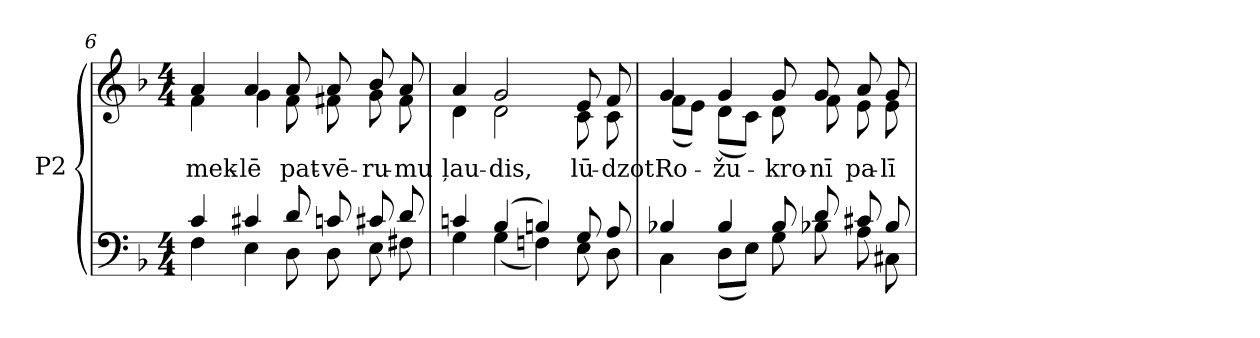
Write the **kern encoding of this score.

**kern	**kern	**text
*part2	*part1	*part1
*staff2	*staff1	*staff1
*I"P2	*	*
*clefF4	*clefG2	*
*k[b-]	*k[b-]	*
*F:	*F:	*
*M4/4	*M4/4	*
=6	=6	=6
*^	*	*
!	!	!	!LO:LY:b:color=#000000
*	*	*^	*
4ci/	4Fi\	4ai/	4fi\	mek-
!	!	!	!	!LO:LY:b:color=#000000
4c#Xi/	4Ei\	4ai/	4gi\	-lē
!	!	!	!	!LO:LY:b:color=#000000
8di/	8Di\	8ai/	8fi\	pat-
!	!	!	!	!LO:LY:b:color=#000000
8cni/	8Di\	8ai/	8f#Xi\	-vē-
!	!	!	!	!LO:LY:b:color=#000000
8c#Xi/	8Ei\	8b-i/	8gi\	-ru-
!	!	!	!	!LO:LY:b:color=#000000
8di/	8F#Xi\	8ai/	8f#i\	-mu
=7	=7	=7	=7	=7
!	!	!	!	!LO:LY:b:color=#000000
4cni/	4Gi\	4ai/	4di\	ļau-
!	!	!	!	!LO:LY:b:color=#000000
(4B-i/	(4Gi\	2gi/	2di\	-dis,
4Bni/)	4Fni\)	.	.	.
!	!	!	!	!LO:LY:b:color=#000000
8Gi/	8Ei\	8ei/	8ci\	lū-
!	!	!	!	!LO:LY:b:color=#000000
8Ai/	8Di\	8fi/	8ci\	-dzot
!!LO:LB:g=z	!!
=8	=8	=8	=8	=8
!	!	!	!	!LO:LY:b:color=#000000
4B-Xi/	4Ci\	4gi/	(8fi\L	Ro-
.	.	.	8ei\J)	.
!	!	!	!	!LO:LY:b:color=#000000
4B-i/	(8Di\L	4gi/	(8di\L	-žu-
.	8Ei\J)	.	8ci\J)	.
!	!	!	!	!LO:LY:b:color=#000000
8B-i/	8Gi\	8gi/	8di\	-kro-
!	!	!	!	!LO:LY:b:color=#000000
8di/	8B-Xi\	8gi/	8fi\	-nī
!	!	!	!	!LO:LY:b:color=#000000
8c#Xi/	8Ai\	8ai/	8ei\	pa-
!	!	!	!	!LO:LY:b:color=#000000
8B-i/	8C#Xi\	8gi/	8ei\	-lī-
*v	*v	*	*	*
*	*v	*v	*
=	=	=
*-	*-	*-
